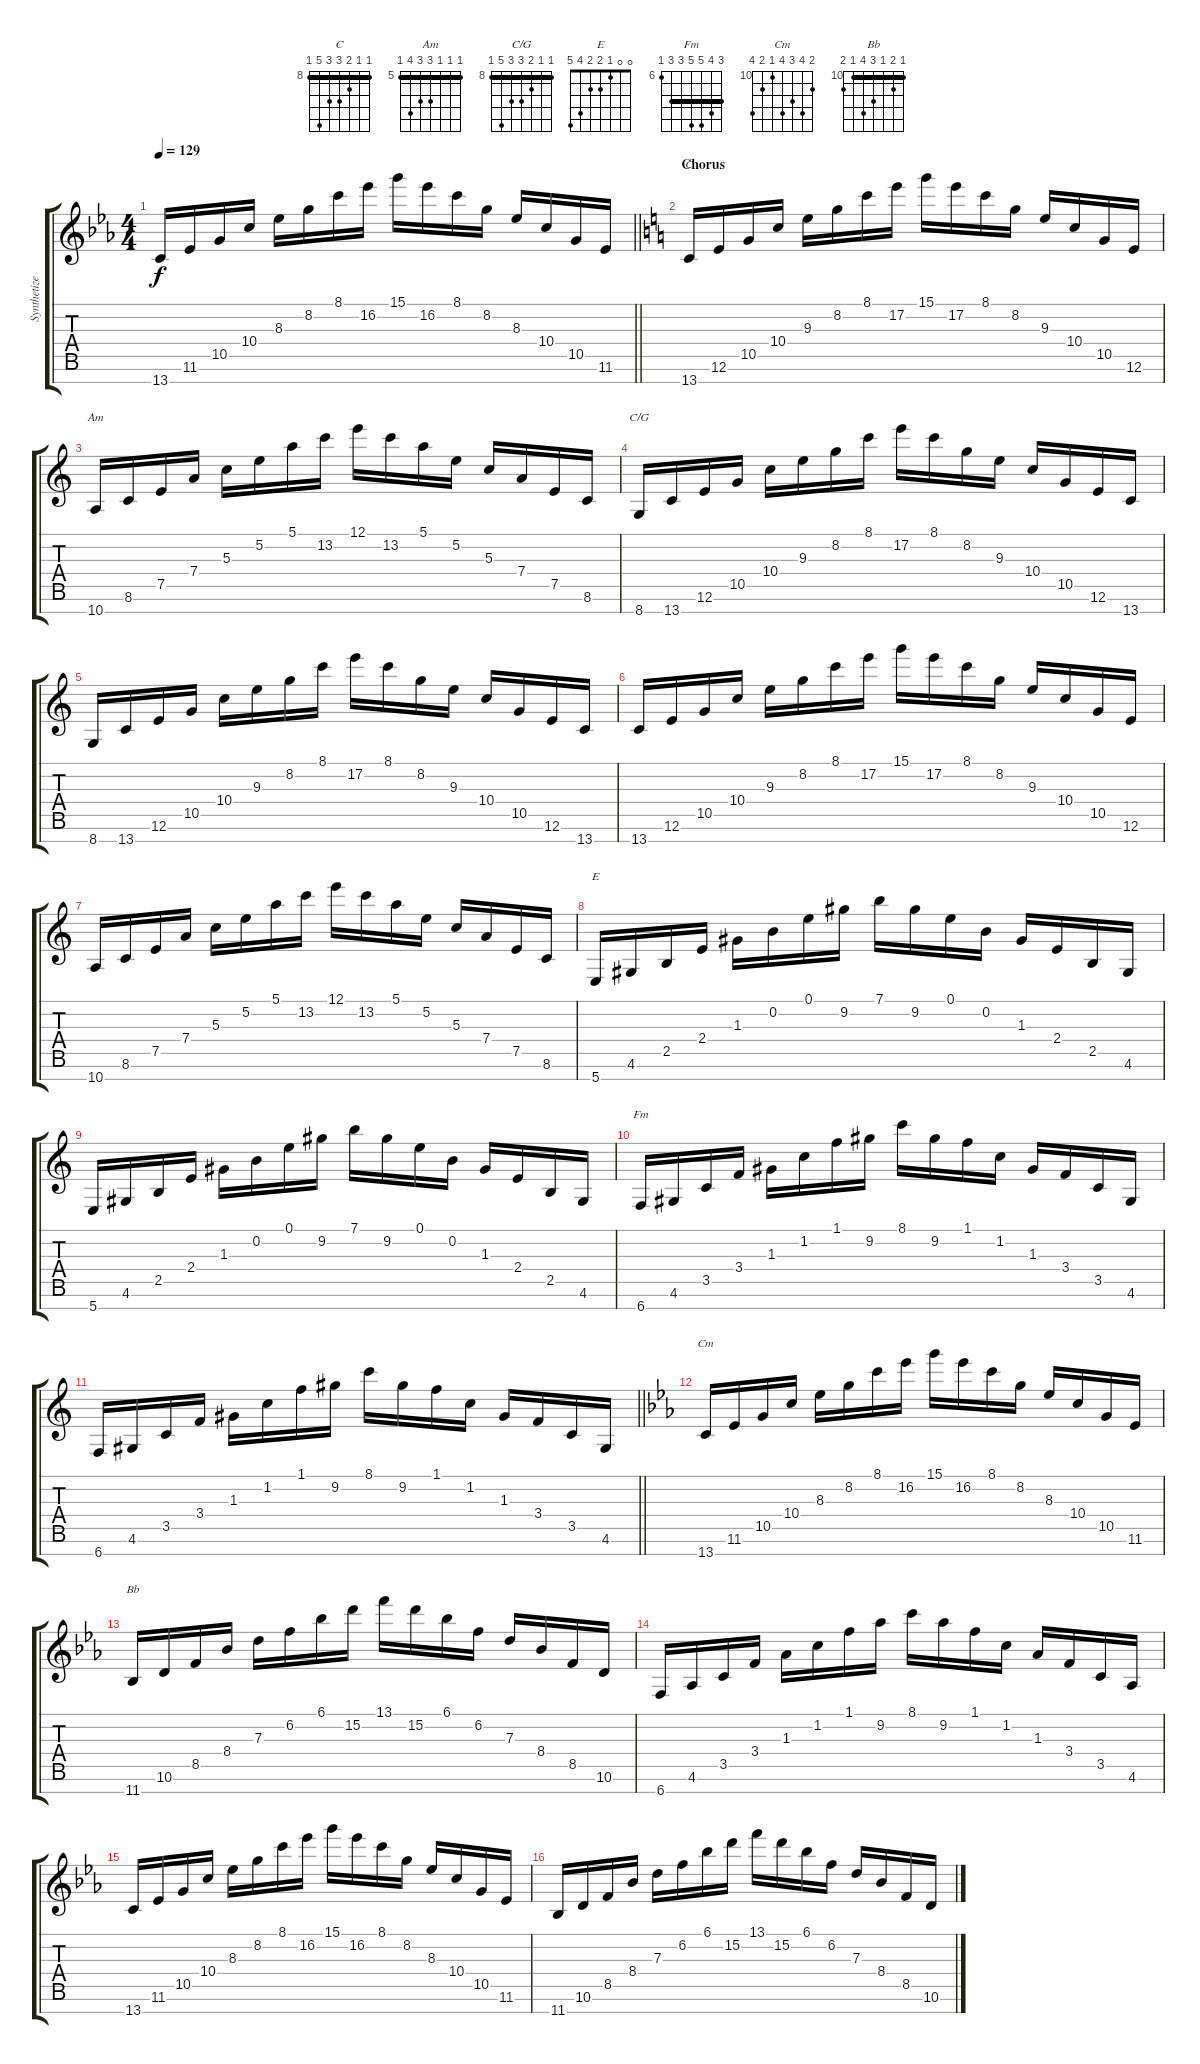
\track ("Synthetizer" "Synthetize") {instrument stringensemble1}
\staff {score tabs}
\tuning (E5 B4 G4 D4 A3 E3 B2) {hide}
\chord ("C" 8 8 9 10 10 12 8) {firstfret 8 barre 8}
\chord ("Am" 5 5 5 7 7 8 5) {firstfret 5 barre 5}
\chord ("C/G" 8 8 9 10 10 12 8) {firstfret 8 barre 8}
\chord ("E" 0 0 1 2 2 4 5)
\chord ("Fm" 8 9 10 10 8 8 6) {firstfret 6 barre 8}
\chord ("Cm" 11 13 12 13 10 11 13) {firstfret 10}
\chord ("Bb" 10 11 10 12 13 10 11) {firstfret 10 barre 10}
\ts (4 4)
\tempo 129
\clef g2
\barLineRight lightlight
\ks eb
13.7.16{dy f} 11.6.16 10.5.16 10.4.16 8.3.16 8.2.16 8.1.16 16.2.16 15.1.16 16.2.16 8.1.16 8.2.16 8.3.16 10.4.16 10.5.16 11.6.16 |
\section ("" "Chorus")
\ks c
13.7.16{ch "C"} 12.6.16 10.5.16 10.4.16 9.3.16 8.2.16 8.1.16 17.2.16 15.1.16 17.2.16 8.1.16 8.2.16 9.3.16 10.4.16 10.5.16 12.6.16 |
10.7.16{ch "Am"} 8.6.16 7.5.16 7.4.16 5.3.16 5.2.16 5.1.16 13.2.16 12.1.16 13.2.16 5.1.16 5.2.16 5.3.16 7.4.16 7.5.16 8.6.16 |
8.7.16{ch "C/G"} 13.7.16 12.6.16 10.5.16 10.4.16 9.3.16 8.2.16 8.1.16 17.2.16 8.1.16 8.2.16 9.3.16 10.4.16 10.5.16 12.6.16 13.7.16 |
8.7.16 13.7.16 12.6.16 10.5.16 10.4.16 9.3.16 8.2.16 8.1.16 17.2.16 8.1.16 8.2.16 9.3.16 10.4.16 10.5.16 12.6.16 13.7.16 |
13.7.16 12.6.16 10.5.16 10.4.16 9.3.16 8.2.16 8.1.16 17.2.16 15.1.16 17.2.16 8.1.16 8.2.16 9.3.16 10.4.16 10.5.16 12.6.16 |
10.7.16 8.6.16 7.5.16 7.4.16 5.3.16 5.2.16 5.1.16 13.2.16 12.1.16 13.2.16 5.1.16 5.2.16 5.3.16 7.4.16 7.5.16 8.6.16 |
5.7.16{ch "E"} 4.6.16 2.5.16 2.4.16 1.3.16 0.2.16 0.1.16 9.2.16 7.1.16 9.2.16 0.1.16 0.2.16 1.3.16 2.4.16 2.5.16 4.6.16 |
5.7.16 4.6.16 2.5.16 2.4.16 1.3.16 0.2.16 0.1.16 9.2.16 7.1.16 9.2.16 0.1.16 0.2.16 1.3.16 2.4.16 2.5.16 4.6.16 |
6.7.16{ch "Fm" volume 1} 4.6.16{volume 16} 3.5.16 3.4.16 1.3.16 1.2.16 1.1.16 9.2.16 8.1.16 9.2.16 1.1.16 1.2.16 1.3.16 3.4.16 3.5.16 4.6.16 |
\barLineRight lightlight
6.7.16 4.6.16 3.5.16 3.4.16 1.3.16 1.2.16 1.1.16 9.2.16 8.1.16 9.2.16 1.1.16 1.2.16 1.3.16 3.4.16 3.5.16 4.6.16 |
\section ("" "")
\ks eb
13.7.16{ch "Cm"} 11.6.16 10.5.16 10.4.16 8.3.16 8.2.16 8.1.16 16.2.16 15.1.16 16.2.16 8.1.16 8.2.16 8.3.16 10.4.16 10.5.16 11.6.16 |
11.7.16{ch "Bb"} 10.6.16 8.5.16 8.4.16 7.3.16 6.2.16 6.1.16 15.2.16 13.1.16 15.2.16 6.1.16 6.2.16 7.3.16 8.4.16 8.5.16 10.6.16 |
6.7.16 4.6.16 3.5.16 3.4.16 1.3.16 1.2.16 1.1.16 9.2.16 8.1.16 9.2.16 1.1.16 1.2.16 1.3.16 3.4.16 3.5.16 4.6.16 |
13.7.16 11.6.16 10.5.16 10.4.16 8.3.16 8.2.16 8.1.16 16.2.16 15.1.16 16.2.16 8.1.16 8.2.16 8.3.16 10.4.16 10.5.16 11.6.16 |
11.7.16 10.6.16 8.5.16 8.4.16 7.3.16 6.2.16 6.1.16 15.2.16 13.1.16 15.2.16 6.1.16 6.2.16 7.3.16 8.4.16 8.5.16 10.6.16
